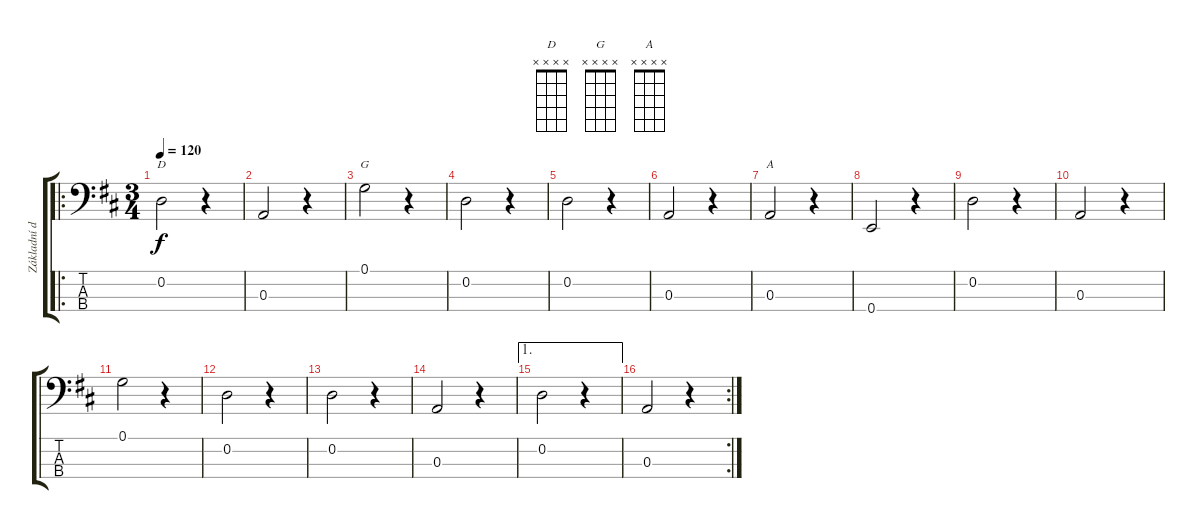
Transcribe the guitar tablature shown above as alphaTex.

\track ("Základní doprovod" "Základní d") {instrument acousticbass}
\staff {score tabs}
\tuning (G2 D2 A1 E1) {hide}
\chord ("D" x x x x)
\chord ("G" x x x x)
\chord ("A" x x x x)
\ro
\ts (3 4)
\tempo 120
\clef f4
\ks d
0.2.2{ch "D" dy f instrument acousticbass} r.4 |
0.3.2 r.4 |
0.1.2{ch "G"} r.4 |
0.2.2 r.4 |
0.2.2 r.4 |
0.3.2 r.4 |
0.3.2{ch "A"} r.4 |
0.4.2 r.4 |
0.2.2 r.4 |
0.3.2 r.4 |
0.1.2 r.4 |
0.2.2 r.4 |
0.2.2 r.4 |
0.3.2 r.4 |
\ae 1
0.2.2 r.4 |
\rc 2
0.3.2 r.4
